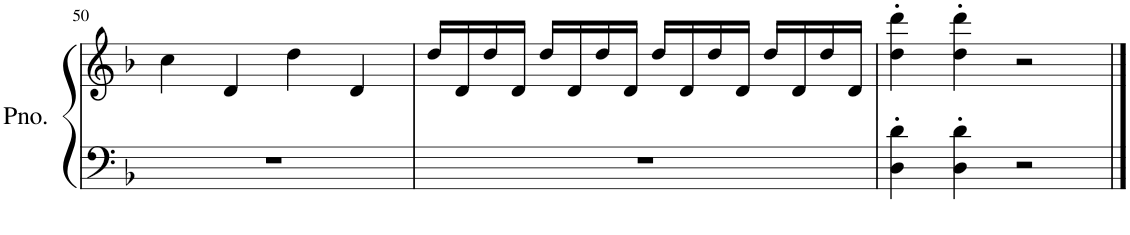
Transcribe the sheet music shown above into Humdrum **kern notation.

**kern	**kern
*part1	*part1
*staff2	*staff1
*I"Piano	*
*I'Pno.	*
!!LO:PB:g=z
*clefF4	*clefG2
*k[b-]	*k[b-]
*M4/4	*M4/4
=50	=50
1r	4cc\
.	4d/
.	4dd\
.	4d/
=51	=51
1r	16dd/LL
.	16d/
.	16dd/
.	16d/JJ
.	16dd/LL
.	16d/
.	16dd/
.	16d/JJ
.	16dd/LL
.	16d/
.	16dd/
.	16d/JJ
.	16dd/LL
.	16d/
.	16dd/
.	16d/JJ
=52	=52
4D\' 4d\'	4dd\' 4ddd\'
4D\' 4d\'	4dd\' 4ddd\'
2r	2r
==	==
*-	*-
